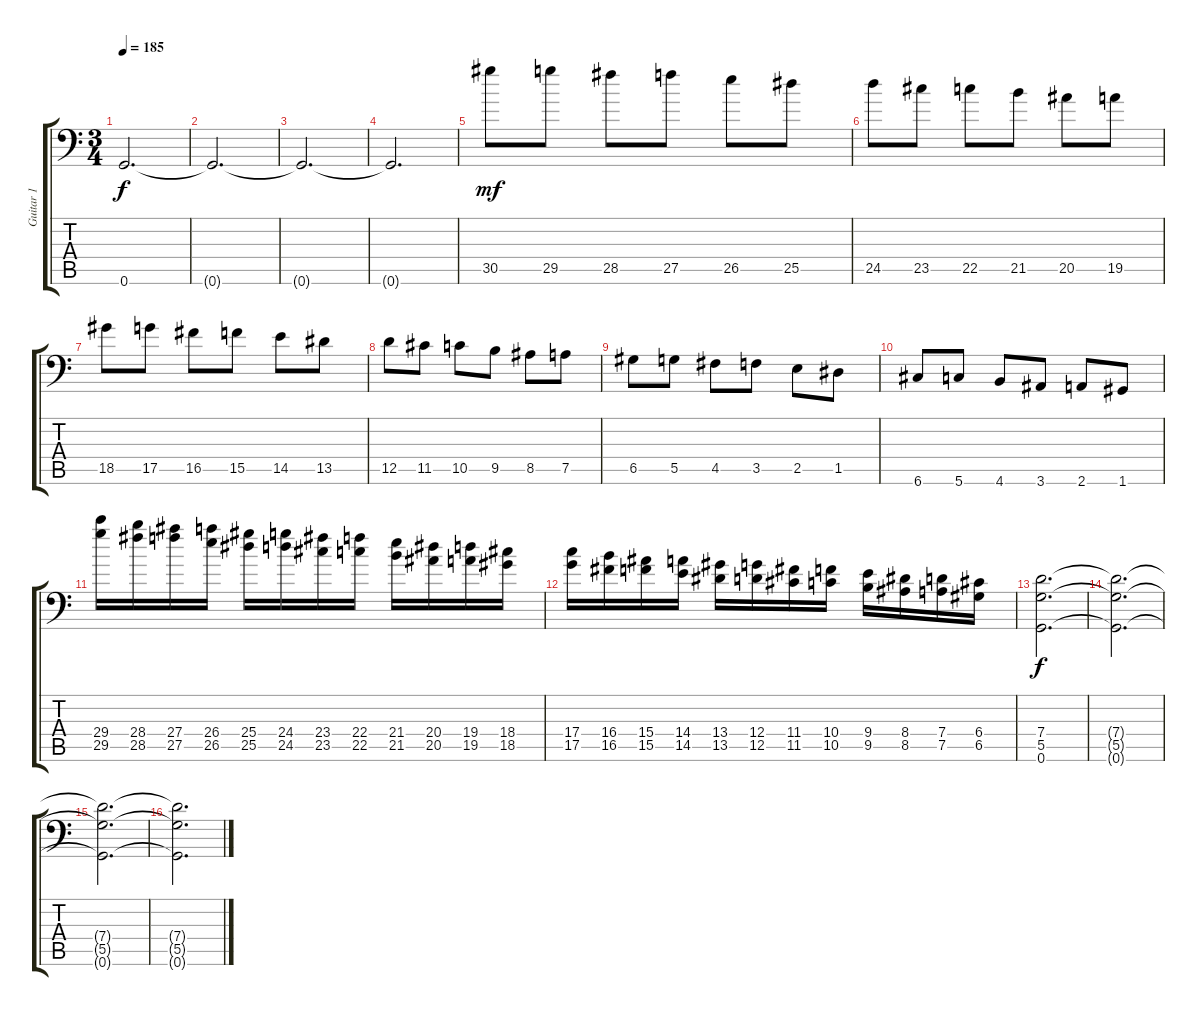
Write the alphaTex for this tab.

\track ("Guitar 1" "Guitar 1") {instrument distortionguitar}
\staff {score tabs}
\tuning (A3 E3 C3 G2 D2 G1) {hide}
\ts (3 4)
\tempo 185
\clef f4
\ks c
0.6{t}.2{d dy f} |
0.6{t}.2{d} |
0.6{t}.2{d} |
0.6{t}.2{d} |
30.5.8{dy mf instrument guitarfretnoise} 29.5.8 28.5.8 27.5.8 26.5.8 25.5.8 |
24.5.8 23.5.8 22.5.8 21.5.8 20.5.8 19.5.8 |
18.5.8 17.5.8 16.5.8 15.5.8 14.5.8 13.5.8 |
12.5.8 11.5.8 10.5.8 9.5.8 8.5.8 7.5.8 |
6.5.8 5.5.8 4.5.8 3.5.8 2.5.8 1.5.8 |
6.6.8 5.6.8 4.6.8 3.6.8 2.6.8 1.6.8 |
(29.4 29.5).16 (28.4 28.5).16 (27.4 27.5).16 (26.4 26.5).16 (25.4 25.5).16 (24.4 24.5).16 (23.4 23.5).16 (22.4 22.5).16 (21.4 21.5).16 (20.4 20.5).16 (19.4 19.5).16 (18.4 18.5).16 |
(17.4 17.5).16 (16.4 16.5).16 (15.4 15.5).16 (14.4 14.5).16 (13.4 13.5).16 (12.4 12.5).16 (11.4 11.5).16 (10.4 10.5).16 (9.4 9.5).16 (8.4 8.5).16 (7.4 7.5).16 (6.4 6.5).16 |
(7.4 5.5 0.6).2{d dy f instrument distortionguitar} |
(7.4{t} 5.5{t} 0.6{t}).2{d} |
(7.4{t} 5.5{t} 0.6{t}).2{d} |
(7.4{t} 5.5{t} 0.6{t}).2{d}
